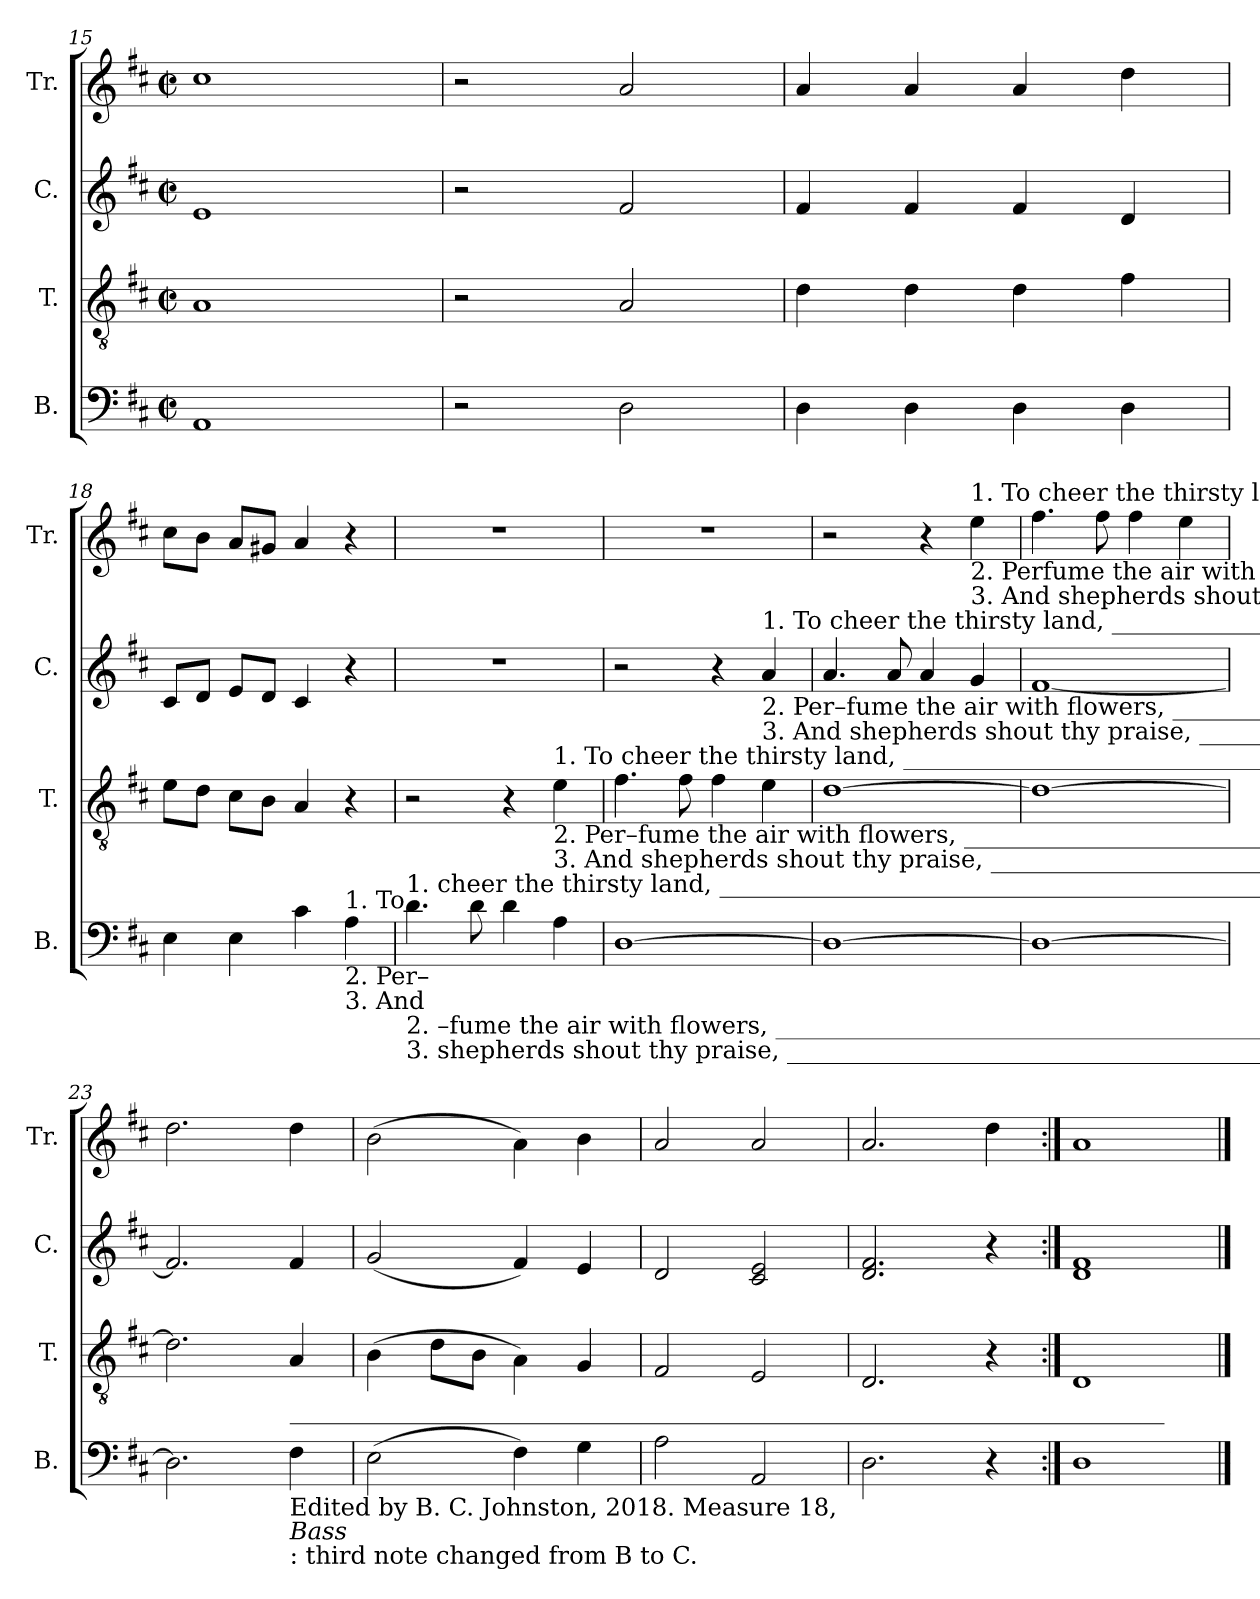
**kern	**kern	**kern	**kern
*part4	*part3	*part2	*part1
*staff4	*staff3	*staff2	*staff1
*I"B.	*I"T.	*I"C.	*I"Tr.
*I'B.	*I'T.	*I'C.	*I'Tr.
*clefF4	*clefGv2	*clefG2	*clefG2
*k[f#c#]	*k[f#c#]	*k[f#c#]	*k[f#c#]
*M2/2	*M2/2	*M2/2	*M2/2
*met(c|)	*met(c|)	*met(c|)	*met(c|)
=15	=15	=15	=15
1AA	1A	1e	1cc#
=16	=16	=16	=16
2r	2r	2r	2r
2D\	2A/	2f#/	2a/
=17	=17	=17	=17
4D\	4d\	4f#/	4a/
4D\	4d\	4f#/	4a/
4D\	4d\	4f#/	4a/
4D\	4f#\	4d/	4dd\
=18	=18	=18	=18
4E\	8e\L	8c#/L	8cc#\L
.	8d\J	8d/J	8b\J
4E\	8c#\L	8e/L	8a/L
.	8B\J	8d/J	8g#X/J
4c#\	4A/	4c#/	4a/
!LO:TX:a:t=1.  To	!	!	!
!LO:TX:b:t=2.  Per–	!	!	!
!LO:TX:b:t=3.  And	!	!	!
4A\	4r	4r	4r
=19	=19	=19	=19
!LO:TX:a:t=1.  cheer the thirsty   land, _____________________________________________  To    cheer             the     thirsty      land.	!	!	!
!LO:TX:b:t=2.  –fume the air with flowers, __________________________________________  Per – fume           the  air  with  flowers.	!	!	!
!LO:TX:b:t=3.  shepherds shout thy praise, __________________________________________  And   shep   –    herds  shout  thy praise.	!	!	!
4.d\	2r	1r	1r
8d\	.	.	.
4d\	4r	.	.
!	!LO:TX:a:t=1.  To   cheer  the  thirsty   land, ______________________________   To    cheer             the     thirsty       land.	!	!
!	!LO:TX:b:t=2.  Per–fume the air with flowers, _____________________________   Per – fume            the  air  with  flowers.	!	!
!	!LO:TX:b:t=3.  And shepherds shout thy praise, ___________________________   And   shep   –    herds  shout  thy  praise.	!	!
4A\	4e\	.	.
=20	=20	=20	=20
[1D	4.f#\	2r	1r
.	8f#\	.	.
.	4f#\	4r	.
!	!	!LO:TX:a:t=1.  To   cheer  the  thirsty   land, ________________  To    cheer             the     thirsty      land.	!
!	!	!LO:TX:b:t=2.  Per–fume the air with flowers, _______________  Per – fume           the  air  with  flowers.	!
!	!	!LO:TX:b:t=3.  And shepherds shout thy praise, _____________  And   shep   –    herds  shout  thy praise.	!
.	4e\	4a/	.
=21	=21	=21	=21
1D_	[1d	4.a/	2r
.	.	8a/	.
.	.	4a/	4r
!	!	!	!LO:TX:a:t=1.  To   cheer the thirsty  land,     To    cheer             the     thirsty      land.
!	!	!	!LO:TX:b:t=2.  Perfume the air with flowers,  Per – fume            the  air  with  flowers.
!	!	!	!LO:TX:b:t=3.  And shepherds shout thy praise, And  shep  –   herds  shout  thy praise.
.	.	4g/	4ee\
=22	=22	=22	=22
1D_	1d_	[1f#	4.ff#\
.	.	.	8ff#\
.	.	.	4ff#\
.	.	.	4ee\
=23	=23	=23	=23
2.D\]	2.d\]	2.f#/]	2.dd\
!LO:TX:a:t=________________________________________________________________________	!	!	!
!LO:TX:b:t=Edited by B. C. Johnston, 2018.   Measure 18,	!	!	!
!LO:TX:b:i:t=Bass	!	!	!
!LO:TX:b:t=&colon; third note changed from B to C.	!	!	!
4F#\	4A/	4f#/	4dd\
=24	=24	=24	=24
(2E\	(4B\	(2g/	(2b\
.	8d\L	.	.
.	8B\J	.	.
4F#\)	4A\)	4f#/)	4a\)
4G\	4G/	4e/	4b\
=25	=25	=25	=25
2A\	2F#/	2d/	2a/
2AA/	2E/	2c#/ 2e/	2a/
=26	=26	=26	=26
2.D\	2.D/	2.d/ 2.f#/	2.a/
4r	4r	4r	4dd\
=27:|!	=27:|!	=27:|!	=27:|!
1D	1D	1d 1f#	1a
==	==	==	==
*-	*-	*-	*-
